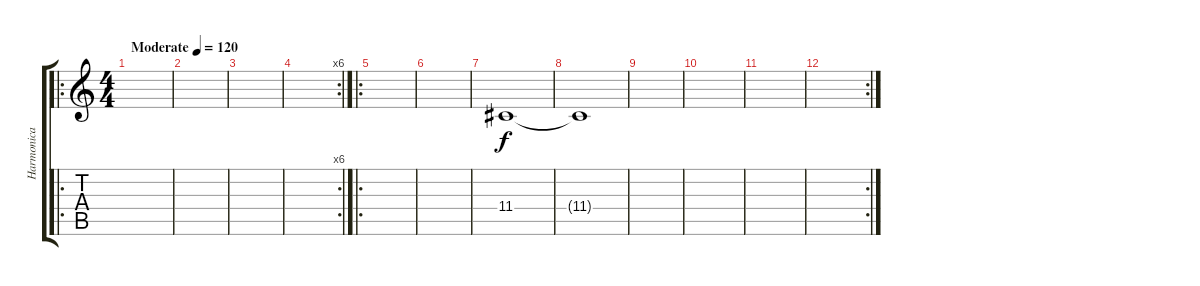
\track ("Harmonica" "Harmonica") {instrument piccolo}
\staff {score tabs}
\tuning (E4 B3 G3 D3 A2 E2) {hide}
\ro
\ts (4 4)
\tempo (120 "Moderate")
\clef g2
\ks c
|
|
|
\rc 6
|
\ro
|
|
11.4.1 |
11.4{t}.1 |
|
|
|
\rc 2
